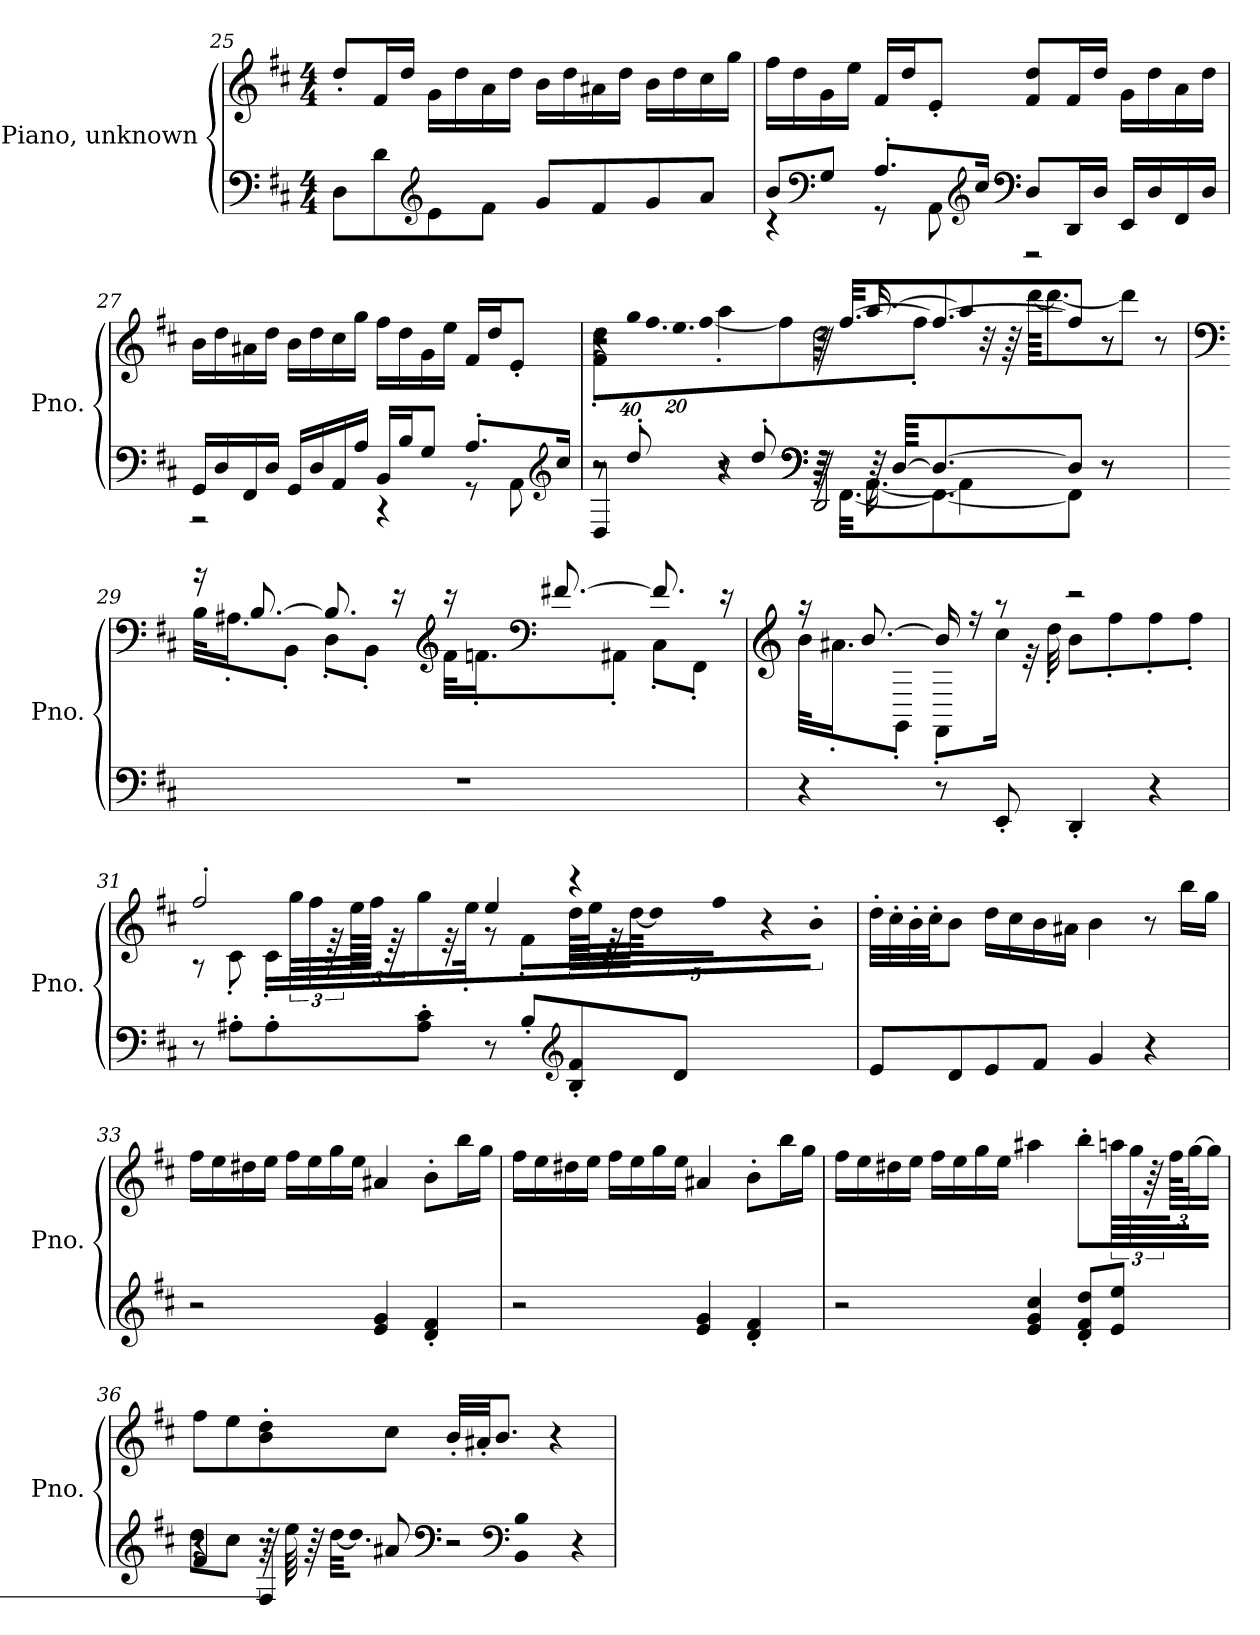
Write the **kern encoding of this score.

**kern	**kern
*part1	*part1
*staff2	*staff1
*I"Piano, unknown	*
*I'Pno.	*
*clefF4	*clefG2
*k[f#c#]	*k[f#c#]
*M4/4	*M4/4
=25	=25
8D\L	8dd'/L
8d\	16f#/L
.	16dd/JJ
*clefG2	*
8e\	16g\LL
.	16dd\
8f#\J	16a\
.	16dd\JJ
8g/L	16b\LL
.	16dd\
8f#/	16a#X\
.	16dd\JJ
8g/	16b\LL
.	16dd\
8a/J	16cc#\
.	16gg\JJ
!!LO:LB:g=z
=26	=26
*^	*
8b/L	4r	16ff#\LL
.	.	16dd\
*clefF4	*	*
8G/J	.	16g\
.	.	16ee\JJ
8.A'/L	8r	16f#/LL
.	.	16dd/J
.	8AA\	8e'/J
*clefG2	*	*
16cc#/Jk	.	.
*clefF4	*	*
8D/L	2r	8f#/ 8dd/L
16DD/L	.	16f#/L
16D/JJ	.	16dd/JJ
16EE/LL	.	16g\LL
16D/	.	16dd\
16FF#/	.	16a\
16D/JJ	.	16dd\JJ
=27	=27	=27
16GG/LL	2r	16b\LL
16D/	.	16dd\
16FF#/	.	16a#X\
16D/JJ	.	16dd\JJ
16GG/LL	.	16b\LL
16D/	.	16dd\
16AA/	.	16cc#\
16A/JJ	.	16gg\JJ
16BB/LL	4r	16ff#\LL
16B/J	.	16dd\
8G/J	.	16g\
.	.	16ee\JJ
8.A'/L	8r	16f#/LL
.	.	16dd/J
.	8AA\	8e'/J
*clefG2	*	*
16cc#/Jk	.	.
!!LO:LB:g=z
=28	=28	=28
*^	*	*^
*	*	*^	*	*^
*	*	*	*	*	*	*^
8r	2r	4D/	2r	2r	4r	2r	8f#\' 8dd\'L
*	*	*	*	*	*	*	*Xbrackettup
!	!	!	!	!	!	!	!LO:N:vis=32
8dd'/	.	.	.	.	.	.	640%23gg\LL
!	!	!	!	!	!	!	!LO:N:vis=64.
.	.	.	.	.	.	.	640%17ff#\L
!	!	!	!	!	!	!	!LO:N:vis=64.
.	.	.	.	.	.	.	640%17ee\J
!	!	!	!	!	!	!	!LO:N:vis=32
.	.	.	.	.	.	.	[640%23ff#\JJ
8r	.	4r	.	.	4aa'\	.	8ff#\]
8dd'/	.	.	.	.	.	.	8ff#'\J
*clefF4	*	*	*	*	*	*	*
32r	32r	2DD/	64r	32r	2dd\	64r	32r
.	.	.	[32.FF#\KKL	.	.	[32.ff#/KKL	.
64r	[16.AA\	.	.	[16.aa/	.	.	64r
[64D/KKKL	.	.	.	.	.	.	[64ddd\KKKL
8.D/_	.	.	8.FF#\_	.	.	8.ff#/_	8.ddd\_
.	4AA\]	.	.	4aa/]	.	.	.
8D/J]	.	.	8FF#\J]	.	.	8ff#/J]	8ddd\J]
8r	8r	.	8r	8r	.	8r	8r
*v	*v	*v	*v	*	*	*	*
*	*v	*v	*v	*v
!!LO:LB:g=z
=29	=29
*	*clefF4
*	*^
1r	16r	32B\KLL
.	.	16.A#X'\J
.	[8.B/	.
.	.	8BB'\J
.	8.B/]	8D'\L
.	.	8BB'\J
.	16r	.
*	*clefG2	*
.	16r	32f#\KLL
.	.	16.fn'\J
*	*clefF4	*
.	[8.f#X/	.
.	.	8AA#X'\J
.	8.f#/]	8C#'\L
.	.	8FF#'\J
.	16r	.
=30	=30	=30
*	*clefG2	*
4r	16r	32b\KLL
.	.	16.a#X'\J
.	[8.b/	.
.	.	8GG'\J
8r	16b/]	8FF#'\L
.	16r	.
8EE'/	8r	16cc#\Jk
.	.	32r
.	.	32dd'\
4DD'/	2r	8b\L
.	.	8ff#'\
4r	.	8ff#'\
.	.	8ff#'\J
!!LO:PB:g=z	!!
=31	=31	=31
8r	2ff#'/	8r
8A#X'\L	.	8c#'\
8A#'\	.	16c#'\LL
*	*	*brackettup
.	.	96gg\LL
.	.	96ff#\JJJJ
.	.	96r
.	.	96ee\LLLL
.	.	96ff#\JJJJ
.	.	96r
8A#\' 8c#\'J	.	16gg\
.	.	32r
.	.	32ee'\
8r	4ee/	8r
8B'/L	.	8f#'\L
*clefG2	*	*
8B/' 8f#/'	4r	80dd\LLL
.	.	80ee\JJJJ
.	.	80r
.	.	[40dd\KLL
.	.	16dd\]
8d/J	.	16ff#\JJ
.	.	32r
.	.	32b'\
*	*v	*v
=32	=32
8e/L	32dd'\LLL
.	32cc#'\
.	32b'\
.	32cc#'\JJ
8d/	8b\J
8e/	16dd\LL
.	16cc#\
8f#/J	16b\
.	16a#X\JJ
4g/	4b\
4r	8r
.	16bb\LL
.	16gg\JJ
!!LO:LB:g=z
=33	=33
2r	16ff#\LL
.	16ee\
.	16dd#X\
.	16ee\JJ
.	16ff#\LL
.	16ee\
.	16gg\
.	16ee\JJ
4e/ 4g/	4a#X/
4d/' 4f#/'	8b'\L
.	16bb\L
.	16gg\JJ
=34	=34
2r	16ff#\LL
.	16ee\
.	16dd#X\
.	16ee\JJ
.	16ff#\LL
.	16ee\
.	16gg\
.	16ee\JJ
4e/ 4g/	4a#X/
4d/' 4f#/'	8b'\L
.	16bb\L
.	16gg\JJ
!!LO:LB:g=z
=35	=35
2r	16ff#\LL
.	16ee\
.	16dd#X\
.	16ee\JJ
.	16ff#\LL
.	16ee\
.	16gg\
.	16ee\JJ
4e/ 4g/ 4cc#/	4aa#X\
8d/' 8f#/' 8dd/'L	8bb'\L
8e/ 8ee/J	96aan\LLL
.	96gg\JJJJ
.	96r
*	*Xbrackettup
.	96ff#\KLLL
.	[48gg\J
.	16gg\JJ]
=36	=36
*^	*
*	*^	*
4f#/	8dd\L	4r	8ff#\L
.	8cc#\J	.	8ee\
8r	80r	4F#/	8b\' 8dd\'
.	80ee\	.	.
.	80r	.	.
.	[40dd\KKL	.	.
.	8.dd\J]	.	.
8a#X/	.	.	8cc#\J
*clefF4	*	*	*
2r	4BB\ 4B\	2r	32b'/LLL
.	.	.	32a#X'/JJ
.	.	.	8.b/J
.	4r	.	4r
*v	*v	*v	*
=	=
*-	*-
